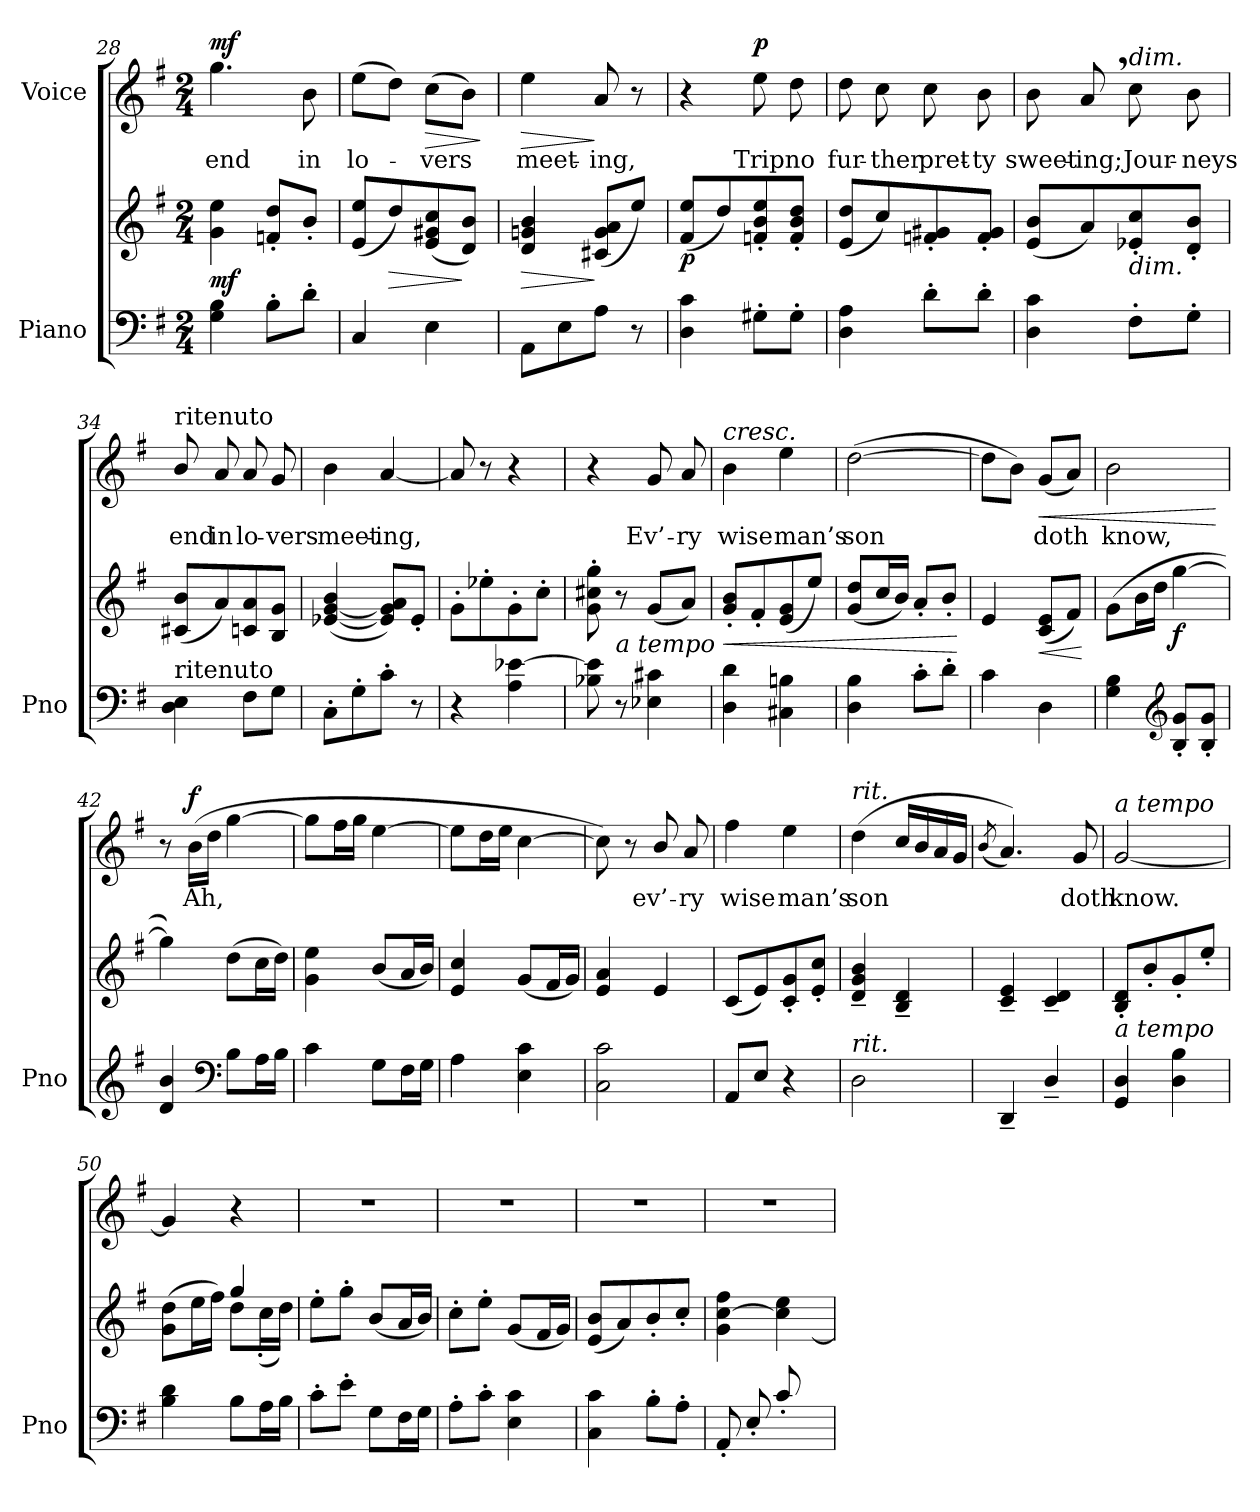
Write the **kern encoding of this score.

**kern	**kern	**dynam	**kern	**text	**dynam
*part2	*part2	*part2	*part1	*part1	*part1
*staff3	*staff2	*staff2/3	*staff1	*staff1	*staff1
*I"Piano	*	*	*I"Voice	*	*
*I'Pno	*	*	*	*	*
*clefF4	*clefG2	*	*clefG2	*	*
*k[f#]	*k[f#]	*	*k[f#]	*	*
*M2/4	*M2/4	*	*M2/4	*	*
=28	=28	=28	=28	=28	=28
!	!	!LO:DY:b	!	!	!LO:DY:a
4G\ 4B\	4g\ 4ee\	mf	4.gg\	end	mf
8B'\L	8fn/' 8dd/'L	.	.	.	.
8d'\J	8b'/J	.	8b\	in	.
=29	=29	=29	=29	=29	=29
4C/	(8e/ 8ee/L	.	(8ee\L	lo-	.
!	!	!LO:HP:b	!	!	!
.	8dd/)	>	8dd\J)	.	.
!	!	!	!	!	!LO:HP:b
4E\	(8e/ 8g#X/ 8cc/	.	(8cc\L	-vers	>
.	8d/ 8b/J)	]	8b\J)	.	.
.	.	.	.	.	]
=30	=30	=30	=30	=30	=30
!	!	!LO:HP:b	!	!	!LO:HP:b
8AA\L	4d/ 4gn/ 4b/	>	4ee\	meet-	>
8E\	.	.	.	.	.
8A\J	(8c#X/ 8g/ 8a/L	]	8a/	-ing,	]
8r	8ee/J)	.	8r	.	.
=31	=31	=31	=31	=31	=31
!	!	!LO:DY:b	!	!	!
4D\ 4c\	(8f#/ 8ee/L	p	4r	.	.
.	8dd/)	.	.	.	.
!	!	!	!	!	!LO:DY:a
8G#X'\L	8fn/' 8b/' 8ee/'	.	8ee\	Trip	p
8G#'\J	8f/' 8b/' 8dd/'J	.	8dd\	no	.
=32	=32	=32	=32	=32	=32
4D\ 4A\	(8e/ 8dd/L	.	8dd\	fur-	.
.	8cc/)	.	8cc\	-ther	.
8d'\L	8fn/' 8g#X/'	.	8cc\	pret-	.
8d'\J	8f/' 8g#/'J	.	8b\	-ty	.
=33	=33	=33	=33	=33	=33
4D\ 4c\	(8e/ 8b/L	.	8b\	sweet-	.
.	8a/)	.	8a,/	-ing;	.
!	!	!	!LO:TX:a:i:t=dim.	!	!
!	!LO:TX:b:i:t=dim.	!	!	!	!
8F#'\L	8e-X/' 8cc/'	.	8cc\	Jour-	.
8G'\J	8d/' 8b/'J	.	8b\	-neys	.
=34	=34	=34	=34	=34	=34
!	!	!	!LO:TX:a:t=ritenuto	!	!
!LO:TX:a:t=ritenuto	!	!	!	!	!
4D\ 4E\	(8c#X/ 8b/L	.	8b/	end	.
.	8a/)	.	8a/	in	.
8F#\L	8cn/ 8a/	.	8a/	lo-	.
8G\J	8B/ 8g/J	.	8g/	-vers	.
=35	=35	=35	=35	=35	=35
8C'\L	(>[4e-X/ [<4g/ 4b/	.	4b\	meet-	.
8G'\	.	.	.	.	.
8c'\J	8e-/] 8g/] 8a/L)	.	[4a/	-ing,	.
8r	8e-'/J	.	.	.	.
=36	=36	=36	=36	=36	=36
4r	8g'\L	.	8a/]	.	.
.	8ee-X'\	.	8r	.	.
4A\ [4e-X\	8g'\	.	4r	.	.
.	8cc'\J	.	.	.	.
=37	=37	=37	=37	=37	=37
8B-X\ 8e-\]	8g\' 8cc#X\' 8gg\'	.	4r	.	.
!LO:TX:i:t=a tempo	!	!	!	!	!
8r	8r	.	.	.	.
!	!	!	!	!	!LO:DY:a
!	!	!	!	!	!LO:DY:n=1:a
4E-X\ 4c#X\	(8g/L	.	8g/	Ev’-	p other-dynamics
.	8a/J)	.	8a/	-ry	.
=38	=38	=38	=38	=38	=38
!	!	!	!LO:TX:a:i:t=cresc.	!	!
!	!	!LO:HP:b	!	!	!
4D\ 4d\	8g/' 8b/'L	<	4b\	wise	.
.	8f#'/	.	.	.	.
4C#X\ 4Bn\	(8e/ 8g/	.	4ee\	man’s	.
.	8ee/J)	.	.	.	.
=39	=39	=39	=39	=39	=39
4D\ 4B\	(8g/ 8dd/L	.	([2dd\	son	.
.	16cc/L	.	.	.	.
.	16b/JJ)	.	.	.	.
8c'\L	8a'/L	.	.	.	.
8d'\J	8b'/J	.	.	.	.
.	.	[	.	.	.
=40	=40	=40	=40	=40	=40
4c\	4e/	.	8dd\L]	.	.
.	.	.	8b\J)	.	.
!	!	!LO:HP:b	!	!	!LO:HP:b
4D\	(8c/ 8e/L	<	(8g/L	doth	<
.	8f#/J)	.	8a/J)	.	.
.	.	[	.	.	.
=41	=41	=41	=41	=41	=41
4G\ 4B\	(8g\L	.	2b\	know,	.
.	16b\L	.	.	.	.
.	16dd\JJ	.	.	.	.
*clefG2	*	*	*	*	*
!	!	!LO:DY:b	!	!	!
8B/' 8g/'L	[4gg\	f	.	.	.
8B/' 8g/'J	.	.	.	.	.
.	.	.	.	.	[
=42	=42	=42	=42	=42	=42
4d/ 4b/	4gg\])	.	8r	.	.
!	!	!	!	!	!LO:DY:a
.	.	.	(16b\LL	Ah,	f
.	.	.	16dd\JJ	.	.
*clefF4	*	*	*	*	*
8B\L	(8dd\L	.	[4gg\	.	.
16A\L	16cc\L	.	.	.	.
16B\JJ	16dd\JJ)	.	.	.	.
=43	=43	=43	=43	=43	=43
4c\	4g\ 4ee\	.	8gg\L]	.	.
.	.	.	16ff#\L	.	.
.	.	.	16gg\JJ	.	.
8G\L	(8b/L	.	[4ee\	.	.
16F#\L	16a/L	.	.	.	.
16G\JJ	16b/JJ)	.	.	.	.
=44	=44	=44	=44	=44	=44
4A\	4e/ 4cc/	.	8ee\L]	.	.
.	.	.	16dd\L	.	.
.	.	.	16ee\JJ	.	.
4E\ 4c\	(8g/L	.	[4cc\	.	.
.	16f#/L	.	.	.	.
.	16g/JJ)	.	.	.	.
=45	=45	=45	=45	=45	=45
2C\ 2c\	4e/ 4a/	.	8cc\])	.	.
.	.	.	8r	.	.
.	4e/	.	8b/	ev’-	.
.	.	.	8a/	-ry	.
=46	=46	=46	=46	=46	=46
8AA/L	(8c/L	.	4ff#\	wise	.
8E/J	8e/)	.	.	.	.
4r	8c/' 8g/'	.	4ee\	man’s	.
.	8e/' 8cc/'J	.	.	.	.
=47	=47	=47	=47	=47	=47
!	!	!	!LO:TX:i:t=rit.	!	!
!LO:TX:i:t=rit.	!	!	!	!	!
2D\	4d/~ 4g/~ 4b/~	.	(<4dd\	son	.
.	4B/~ 4d/~	.	16cc/LL	.	.
.	.	.	16b/	.	.
.	.	.	16a/	.	.
.	.	.	16g/JJ	.	.
=48	=48	=48	=48	=48	=48
.	.	.	(8qb/	.	.
4DD~/	4c/~ 4e/~	.	4.a/))	.	.
4D~/	4c/~ 4d/~	.	.	.	.
.	.	.	8g/	doth	.
=49	=49	=49	=49	=49	=49
!	!	!	!LO:TX:i:t=a tempo	!	!
!LO:TX:i:t=a tempo	!	!	!	!	!
4GG/ 4D/	8B/' 8d/'L	.	[2g/	know.	.
.	8b'/	.	.	.	.
4D\ 4B\	8g'/	.	.	.	.
.	8ee'/J	.	.	.	.
=50	=50	=50	=50	=50	=50
*	*^	*	*	*	*
4B\ 4d\	(8g\ 8dd\L	4ryy	.	4g/]	.	.
.	16ee\L	.	.	.	.	.
.	16ff#\JJ)	.	.	.	.	.
8B\L	4gg/	8dd\L	.	4r	.	.
16A\L	.	(>16cc'>\L	.	.	.	.
16B\JJ	.	16dd\JJ)	.	.	.	.
=51	=51	=51	=51	=51	=51	=51
!	!	!	!LO:DY:b	!	!	!
!	!	!	!LO:DY:n=1:b	!	!	!
*	*v	*v	*	*	*	*
8c'\L	8ee'\L	other-dynamics f	2r	.	.
8e'\J	8gg'\J	.	.	.	.
8G\L	(8b/L	.	.	.	.
16F#\L	16a/L	.	.	.	.
16G\JJ	16b/JJ)	.	.	.	.
=52	=52	=52	=52	=52	=52
8A'\L	8cc'\L	.	2r	.	.
8c'\J	8ee'\J	.	.	.	.
4E\ 4c\	(8g/L	.	.	.	.
.	16f#/L	.	.	.	.
.	16g/JJ)	.	.	.	.
=53	=53	=53	=53	=53	=53
4C\ 4c\	(8e/ 8b/L	.	2r	.	.
.	8a/)	.	.	.	.
8B'\L	8b'/	.	.	.	.
8A'\J	8cc'/J	.	.	.	.
=54	=54	=54	=54	=54	=54
*	*^	*	*	*	*
8AA'</L	4g\ [4cc\ 4ff#\	4.ryy	.	2r	.	.
8E'/	.	.	.	.	.	.
8c'</	4cc\] 4ee\	.	.	.	.	.
8ryy	.	[<8g\J	.	.	.	.
*	*v	*v	*	*	*	*
=	=	=	=	=	=
*-	*-	*-	*-	*-	*-
